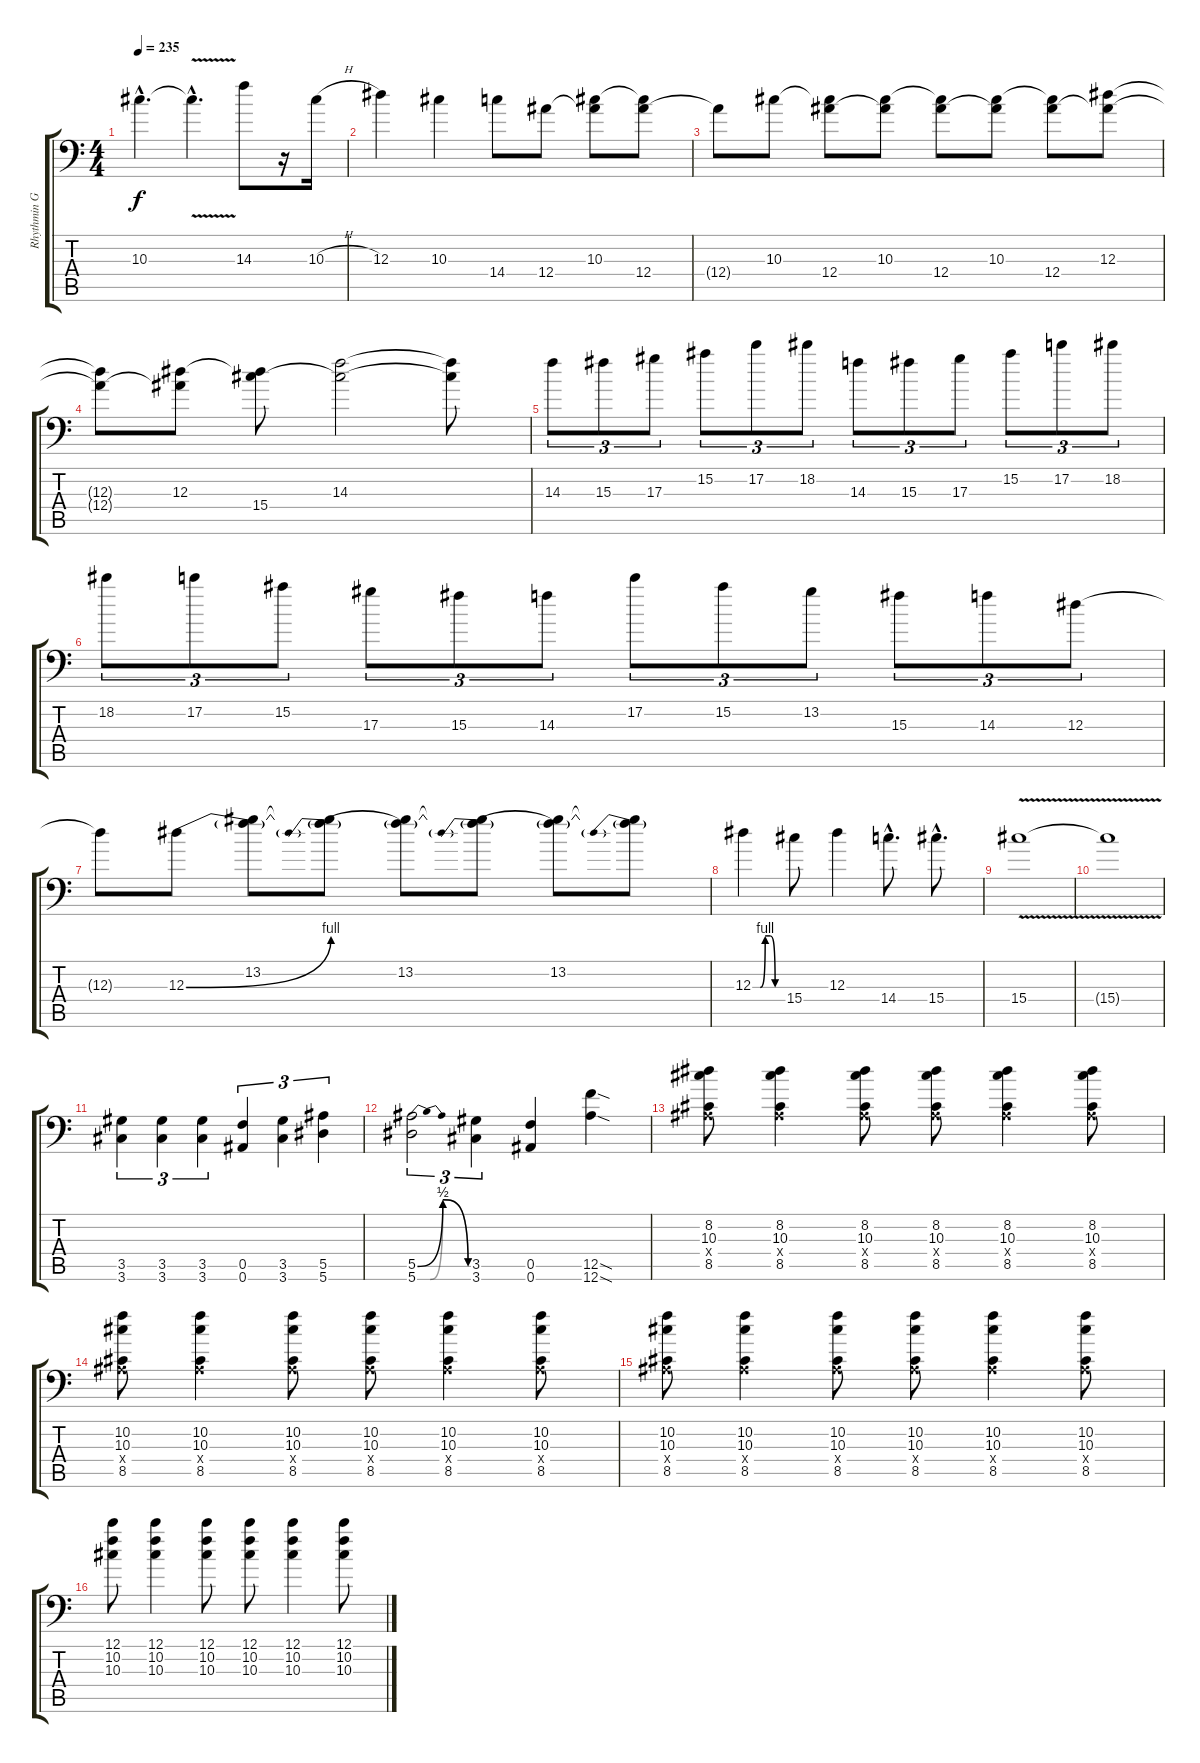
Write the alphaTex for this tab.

\track ("Rhythmin Guitar #1" "Rhythmin G") {instrument overdrivenguitar}
\staff {score tabs}
\tuning (C4 G3 Eb3 Bb2 F2 Bb1) {hide}
\ts (4 4)
\tempo 235
\clef f4
\ks c
10.3{hac}.4{d dy f} 10.3{v hac t}.4{d} 14.3.8 r.16 10.3{h}.16 |
12.3.4 10.3.4 14.4.8 12.4.8 (10.3 12.4{t}).8 (10.3{t} 12.4).8 |
12.4{t}.8 10.3.8 (10.3{t} 12.4).8 (10.3 12.4{t}).8 (10.3{t} 12.4).8 (10.3 12.4{t}).8 (10.3{t} 12.4).8 (12.3 12.4{t}).8 |
(12.3{t} 12.4{t}).8 (12.3 12.4{t}).8 (12.3{t} 15.4).8 (14.3 15.4{t}).2 (14.3{t} 15.4{t}).8 |
14.3.8{tu (3 2)} 15.3.8{tu (3 2)} 17.3.8{tu (3 2)} 15.2.8{tu (3 2)} 17.2.8{tu (3 2)} 18.2.8{tu (3 2)} 14.3.8{tu (3 2)} 15.3.8{tu (3 2)} 17.3.8{tu (3 2)} 15.2.8{tu (3 2)} 17.2.8{tu (3 2)} 18.2.8{tu (3 2)} |
18.2.8{tu (3 2)} 17.2.8{tu (3 2)} 15.2.8{tu (3 2)} 17.3.8{tu (3 2)} 15.3.8{tu (3 2)} 14.3.8{tu (3 2)} 17.2.8{tu (3 2)} 15.2.8{tu (3 2)} 13.2.8{tu (3 2)} 15.3.8{tu (3 2)} 14.3.8{tu (3 2)} 12.3.8{tu (3 2)} |
12.3{t}.8 12.3{be (bend 0 0 60 4)}.8 (13.2 12.3{t}).8 (13.2{t} 12.3{be (prebend 0 4 60 4) t}).8 (13.2 12.3{t}).8 (13.2{t} 12.3{be (prebend 0 4 60 4) t}).8 (13.2 12.3{t}).8 (13.2{t} 12.3{be (prebend 0 4 60 4) t}).8 |
12.3{be (custom 0 0 15 0 25 4 35 4 45 0 60 0)}.4 15.4.8 12.3.4 14.4{hac}.8{d} 15.4{hac}.8{d} |
15.4{v}.1 |
15.4{t}.1 |
(3.5 3.6).4{tu (3 2)} (3.5 3.6).4{tu (3 2)} (3.5 3.6).4{tu (3 2)} (0.5 0.6).4{tu (3 2)} (3.5 3.6).4{tu (3 2)} (5.5 5.6).4{tu (3 2)} |
(5.5{be (bendrelease 0 0 30 2 30 2 60 0)} 5.6{be (custom 0 0 15 0 30 2 60 0)}).2{tu (3 2)} (3.5 3.6).4{tu (3 2)} (0.5 0.6).4 (12.5{sod} 12.6{sod}).4 |
(8.2 10.3 0.4{x} 8.5).8 (8.2 10.3 0.4{x} 8.5).4 (8.2 10.3 0.4{x} 8.5).8 (8.2 10.3 0.4{x} 8.5).8 (8.2 10.3 0.4{x} 8.5).4 (8.2 10.3 0.4{x} 8.5).8 |
(10.2 10.3 0.4{x} 8.5).8 (10.2 10.3 0.4{x} 8.5).4 (10.2 10.3 0.4{x} 8.5).8 (10.2 10.3 0.4{x} 8.5).8 (10.2 10.3 0.4{x} 8.5).4 (10.2 10.3 0.4{x} 8.5).8 |
(10.2 10.3 0.4{x} 8.5).8 (10.2 10.3 0.4{x} 8.5).4 (10.2 10.3 0.4{x} 8.5).8 (10.2 10.3 0.4{x} 8.5).8 (10.2 10.3 0.4{x} 8.5).4 (10.2 10.3 0.4{x} 8.5).8 |
(12.1 10.2 10.3).8 (12.1 10.2 10.3).4 (12.1 10.2 10.3).8 (12.1 10.2 10.3).8 (12.1 10.2 10.3).4 (12.1 10.2 10.3).8
